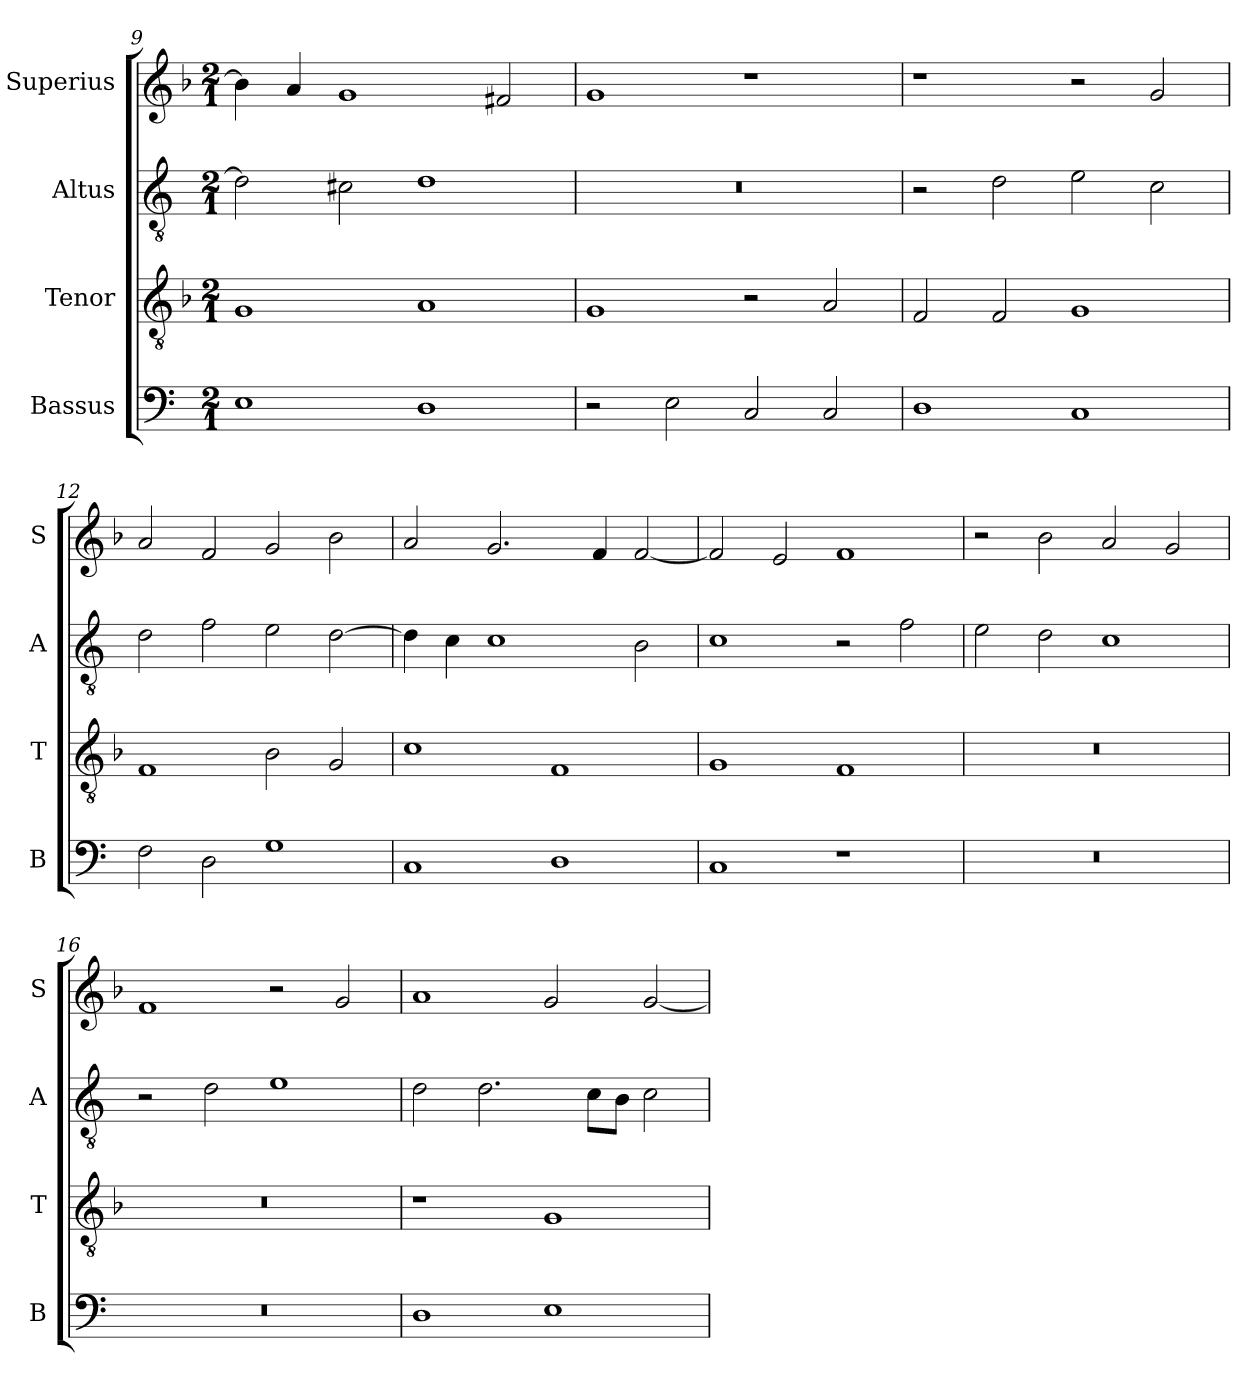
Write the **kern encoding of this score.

**kern	**kern	**kern	**kern
*part4	*part3	*part2	*part1
*staff4	*staff3	*staff2	*staff1
*I"Bassus	*I"Tenor	*I"Altus	*I"Superius
*I'B	*I'T	*I'A	*I'S
*clefF4	*clefGv2	*clefGv2	*clefG2
*k[]	*k[b-]	*k[]	*k[b-]
*C:	*F:	*C:	*F:
*M2/1	*M2/1	*M2/1	*M2/1
=9	=9	=9	=9
1E	1G	2d]	4b-]
.	.	.	4a
.	.	2c#X	1g
1D	1A	1d	.
.	.	.	2f#X
=10	=10	=10	=10
2r	1G	0r	1g
2E	.	.	.
2C	2r	.	1r
2C	2A	.	.
=11	=11	=11	=11
1D	2F	2r	1r
.	2F	2d	.
1C	1G	2e	2r
.	.	2c	2g
=12	=12	=12	=12
2F	1F	2d	2a
2D	.	2f	2f
1G	2B-	2e	2g
.	2G	[2d	2b-
=13	=13	=13	=13
1C	1c	4d]	2a
.	.	4c	.
.	.	1c	2.g
1D	1F	.	.
.	.	.	4f
.	.	2B	[2f
=14	=14	=14	=14
1C	1G	1c	2f]
.	.	.	2e
1r	1F	2r	1f
.	.	2f	.
=15	=15	=15	=15
0r	0r	2e	2r
.	.	2d	2b-
.	.	1c	2a
.	.	.	2g
=16	=16	=16	=16
0r	0r	2r	1f
.	.	2d	.
.	.	1e	2r
.	.	.	2g
=17	=17	=17	=17
1D	1r	2d	1a
.	.	2.d	.
1E	1G	.	2g
.	.	8cL	.
.	.	8BJ	.
.	.	2c	[2g
=	=	=	=
*-	*-	*-	*-
